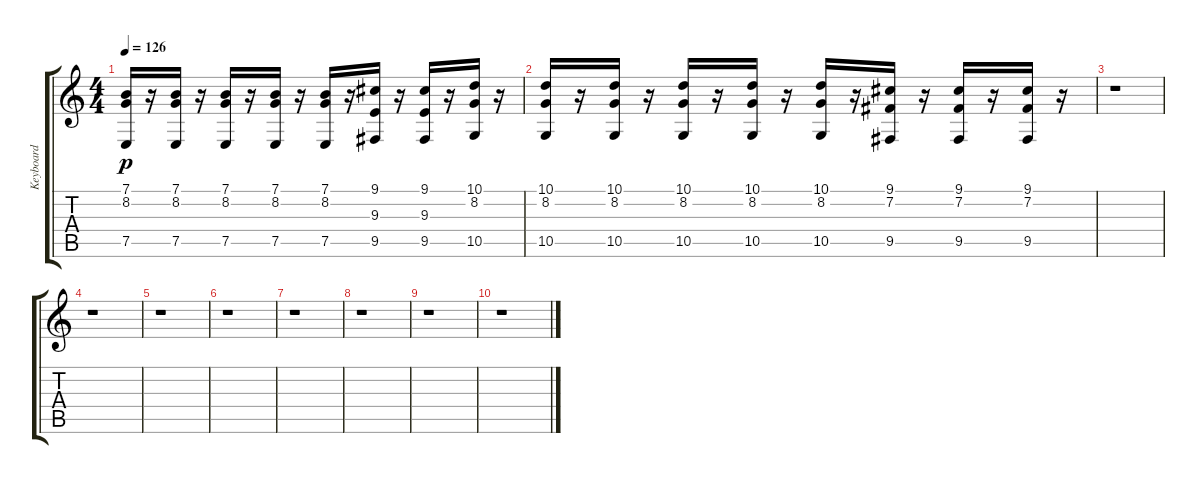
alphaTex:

\track ("Keyboard" "Keyboard") {instrument lead2sawtooth}
\staff {score tabs}
\tuning (E4 B3 G3 D3 A2 E2) {hide}
\ts (4 4)
\tempo 126
\clef g2
\ks c
(7.1 8.2 7.5).16{dy p} r.16 (7.1 8.2 7.5).16 r.16 (7.1 8.2 7.5).16 r.16 (7.1 8.2 7.5).16 r.16 (7.1 8.2 7.5).16 r.16 (9.1 9.3 9.5).16 r.16 (9.1 9.3 9.5).16 r.16 (10.1 8.2 10.5).16 r.16 |
(10.1 8.2 10.5).16 r.16 (10.1 8.2 10.5).16 r.16 (10.1 8.2 10.5).16 r.16 (10.1 8.2 10.5).16 r.16 (10.1 8.2 10.5).16 r.16 (9.1 7.2 9.5).16 r.16 (9.1 7.2 9.5).16 r.16 (9.1 7.2 9.5).16 r.16 |
r.1 |
r.1 |
r.1 |
r.1 |
r.1 |
r.1 |
r.1 |
r.1
